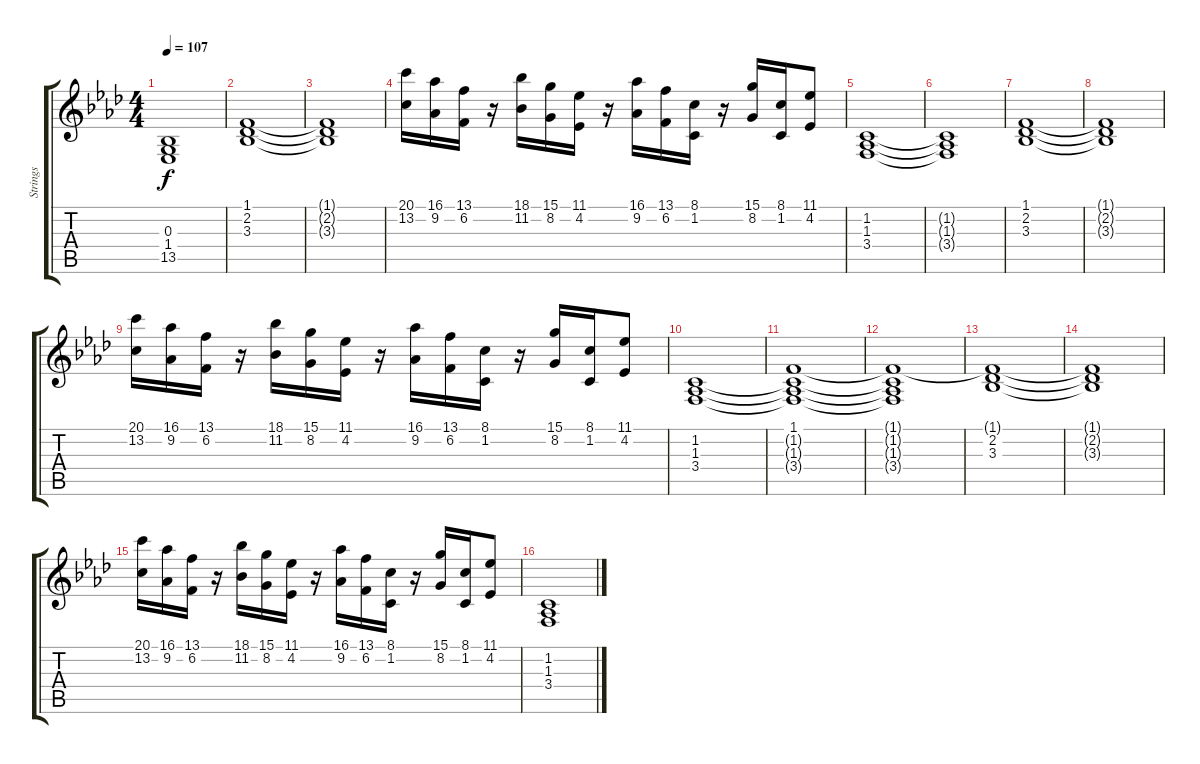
\track ("Strings" "Strings") {instrument synthstrings1}
\staff {score tabs}
\tuning (E4 B3 G3 D3 A2 E2) {hide}
\ts (4 4)
\tempo 107
\clef g2
\ks ab
(0.3 1.4 13.5).1{dy f} |
(1.1 2.2 3.3).1 |
(1.1{t} 2.2{t} 3.3{t}).1 |
(20.1 13.2).16 (16.1 9.2).16 (13.1 6.2).16 r.16 (18.1 11.2).16 (15.1 8.2).16 (11.1 4.2).16 r.16 (16.1 9.2).16 (13.1 6.2).16 (8.1 1.2).16 r.16 (15.1 8.2).16 (8.1 1.2).16 (11.1 4.2).8 |
(1.2 1.3 3.4).1 |
(1.2{t} 1.3{t} 3.4{t}).1 |
(1.1 2.2 3.3).1 |
(1.1{t} 2.2{t} 3.3{t}).1 |
(20.1 13.2).16 (16.1 9.2).16 (13.1 6.2).16 r.16 (18.1 11.2).16 (15.1 8.2).16 (11.1 4.2).16 r.16 (16.1 9.2).16 (13.1 6.2).16 (8.1 1.2).16 r.16 (15.1 8.2).16 (8.1 1.2).16 (11.1 4.2).8 |
(1.2 1.3 3.4).1 |
(1.1 1.2{t} 1.3{t} 3.4{t}).1 |
(1.1{t} 1.2{t} 1.3{t} 3.4{t}).1 |
(1.1{t} 2.2 3.3).1 |
(1.1{t} 2.2{t} 3.3{t}).1 |
(20.1 13.2).16 (16.1 9.2).16 (13.1 6.2).16 r.16 (18.1 11.2).16 (15.1 8.2).16 (11.1 4.2).16 r.16 (16.1 9.2).16 (13.1 6.2).16 (8.1 1.2).16 r.16 (15.1 8.2).16 (8.1 1.2).16 (11.1 4.2).8 |
(1.2 1.3 3.4).1
